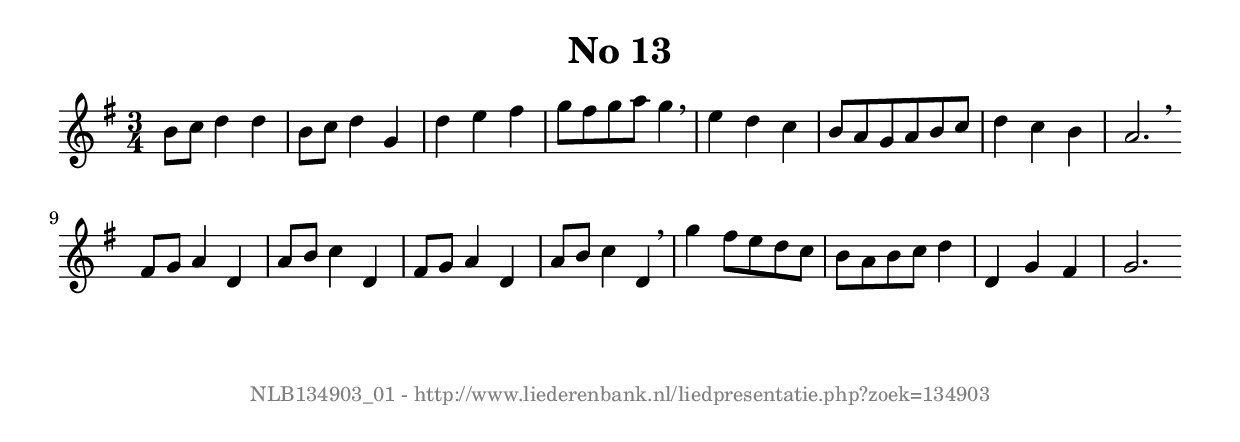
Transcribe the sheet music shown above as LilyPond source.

%
% produced by wce2krn 1.64 (7 June 2014)
%
\version"2.16"
#(append! paper-alist '(("long" . (cons (* 210 mm) (* 2000 mm)))))
#(set-default-paper-size "long")
sb = {\breathe}
mBreak = {\breathe }
bBreak = {\breathe }
x = {\once\override NoteHead #'style = #'cross }
gl=\glissando
itime={\override Staff.TimeSignature #'stencil = ##f }
ficta = {\once\set suggestAccidentals = ##t}
fine = {\once\override Score.RehearsalMark #'self-alignment-X = #1 \mark \markup {\italic{Fine}}}
dc = {\once\override Score.RehearsalMark #'self-alignment-X = #1 \mark \markup {\italic{D.C.}}}
dcf = {\once\override Score.RehearsalMark #'self-alignment-X = #1 \mark \markup {\italic{D.C. al Fine}}}
dcc = {\once\override Score.RehearsalMark #'self-alignment-X = #1 \mark \markup {\italic{D.C. al Coda}}}
ds = {\once\override Score.RehearsalMark #'self-alignment-X = #1 \mark \markup {\italic{D.S.}}}
dsf = {\once\override Score.RehearsalMark #'self-alignment-X = #1 \mark \markup {\italic{D.S. al Fine}}}
dsc = {\once\override Score.RehearsalMark #'self-alignment-X = #1 \mark \markup {\italic{D.S. al Coda}}}
pv = {\set Score.repeatCommands = #'((volta "1"))}
sv = {\set Score.repeatCommands = #'((volta "2"))}
tv = {\set Score.repeatCommands = #'((volta "3"))}
qv = {\set Score.repeatCommands = #'((volta "4"))}
xv = {\set Score.repeatCommands = #'((volta #f))}
\header{ tagline = ""
title = "No 13"
}
\score {{
\key g \major
\relative g'
{
\set melismaBusyProperties = #'()
\time 3/4
\tempo 4=120
\override Score.MetronomeMark #'transparent = ##t
\override Score.RehearsalMark #'break-visibility = #(vector #t #t #f)
b8 c d4 d b8 c d4 g, d' e fis g8 fis g a g4 \sb e d c b8 a g a b c d4 c b a2. \bar ":|:" \bBreak
fis8 g a4 d, a'8 b c4 d, fis8 g a4 d, a'8 b c4 d, \sb g' fis8 e d c b a b c d4 d, g fis g2. \bar ":|"
 }}
 \midi { }
 \layout {
            indent = 0.0\cm
}
}
\markup { \vspace #0 } \markup { \with-color #grey \fill-line { \center-column { \smaller "NLB134903_01 - http://www.liederenbank.nl/liedpresentatie.php?zoek=134903" } } }
